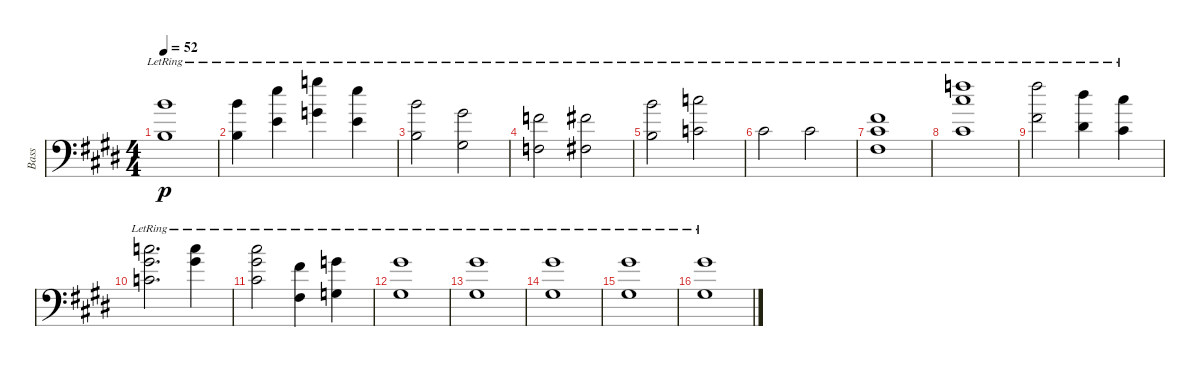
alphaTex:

\track ("Bass" "Bass") {instrument acousticbass}
\staff {score}
\tuning (G2 D2 A1 E1 E0) {hide}
\ts (4 4)
\tempo 52
\clef f4
\ks c#minor
(21.2{lr} 19.4{lr}).1{dy p} |
(21.2{lr} 19.4{lr}).4 (21.1{lr} 19.3{lr}).4 (24.1{lr} 22.3{lr}).4 (21.1{lr} 19.3{lr}).4 |
(21.2{lr} 19.4{lr}).2 (18.2{lr} 16.4{lr}).2 |
(15.2{lr} 13.4{lr}).2 (16.2{lr} 14.4{lr}).2 |
(16.1{lr} 14.3{lr}).2 (17.1{lr} 15.3{lr}).2 |
16.3{lr}.2 16.3{lr}.2 |
(16.2{lr} 16.3{lr} 14.4{lr}).1 |
(22.1{lr} 23.2{lr} 21.4{lr}).1 |
(23.1{lr} 21.3{lr}).2 (20.1{lr} 18.3{lr}).4 (18.1{lr} 16.3{lr}).4 |
(17.1{lr} 18.2{lr} 15.3{lr}).2{d} (17.1{lr} 18.2{lr}).4 |
(18.1{lr} 18.2{lr} 16.3{lr}).2 (16.2{lr} 14.4{lr}).4 (17.2{lr} 15.4{lr}).4 |
(18.2{lr} 16.4{lr}).1 |
(18.2{lr} 16.4{lr}).1 |
(18.2{lr} 16.4{lr}).1 |
(18.2{lr} 16.4{lr}).1 |
(18.2{lr} 16.4{lr}).1
